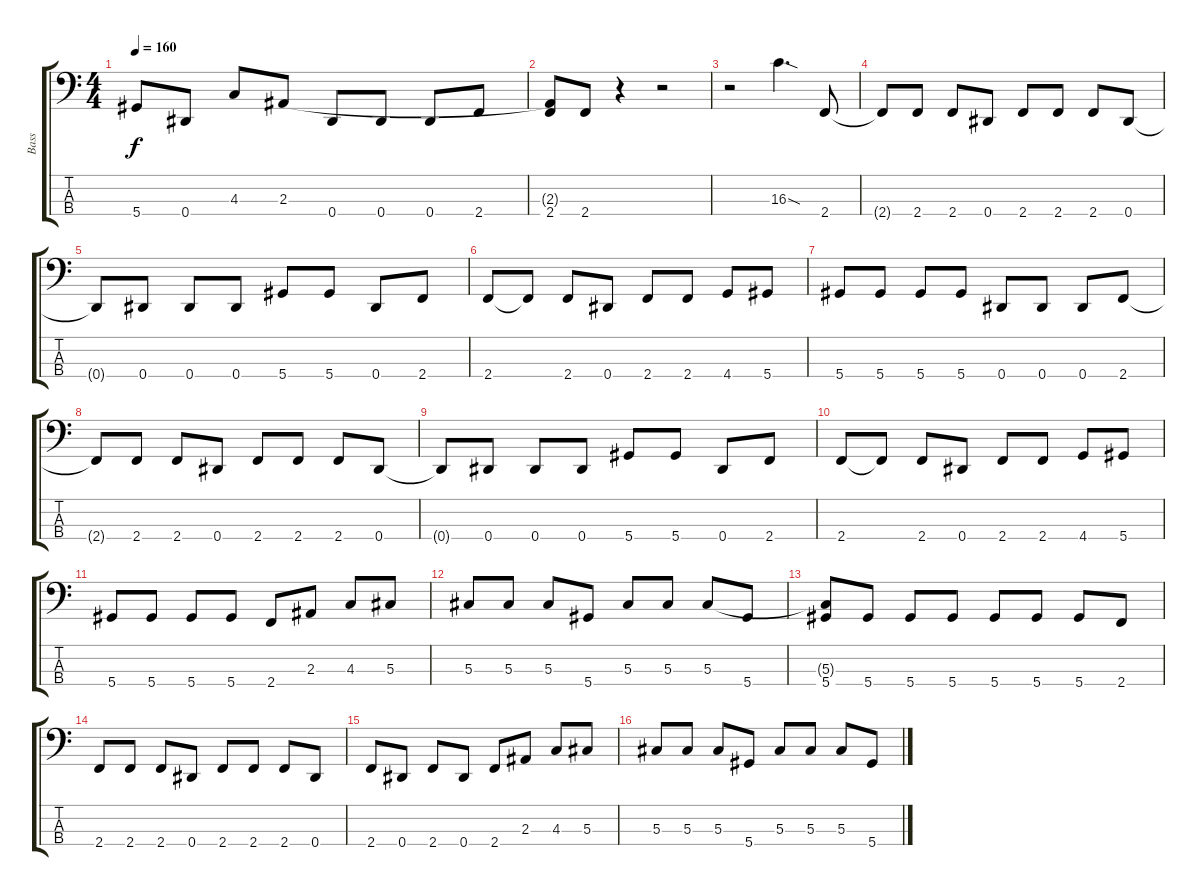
\track ("Bass" "Bass") {instrument electricbasspick}
\staff {score tabs}
\tuning (Gb2 Db2 Ab1 Eb1) {hide}
\ts (4 4)
\tempo 160
\clef f4
\ks c
5.4.8{dy f} 0.4.8 4.3.8 2.3.8 0.4.8 0.4.8 0.4.8 2.4.8 |
(2.3{t} 2.4).8 2.4.8 r.4 r.2 |
r.2 16.3{sod}.4{d} 2.4.8 |
2.4{t}.8 2.4.8 2.4.8 0.4.8 2.4.8 2.4.8 2.4.8 0.4.8 |
0.4{t}.8 0.4.8 0.4.8 0.4.8 5.4.8 5.4.8 0.4.8 2.4.8 |
2.4.8 2.4{t}.8 2.4.8 0.4.8 2.4.8 2.4.8 4.4.8 5.4.8 |
5.4.8 5.4.8 5.4.8 5.4.8 0.4.8 0.4.8 0.4.8 2.4.8 |
2.4{t}.8 2.4.8 2.4.8 0.4.8 2.4.8 2.4.8 2.4.8 0.4.8 |
0.4{t}.8 0.4.8 0.4.8 0.4.8 5.4.8 5.4.8 0.4.8 2.4.8 |
2.4.8 2.4{t}.8 2.4.8 0.4.8 2.4.8 2.4.8 4.4.8 5.4.8 |
5.4.8 5.4.8 5.4.8 5.4.8 2.4.8 2.3.8 4.3.8 5.3.8 |
5.3.8 5.3.8 5.3.8 5.4.8 5.3.8 5.3.8 5.3.8 5.4.8 |
(5.3{t} 5.4).8 5.4.8 5.4.8 5.4.8 5.4.8 5.4.8 5.4.8 2.4.8 |
2.4.8 2.4.8 2.4.8 0.4.8 2.4.8 2.4.8 2.4.8 0.4.8 |
2.4.8 0.4.8 2.4.8 0.4.8 2.4.8 2.3.8 4.3.8 5.3.8 |
5.3.8 5.3.8 5.3.8 5.4.8 5.3.8 5.3.8 5.3.8 5.4.8
